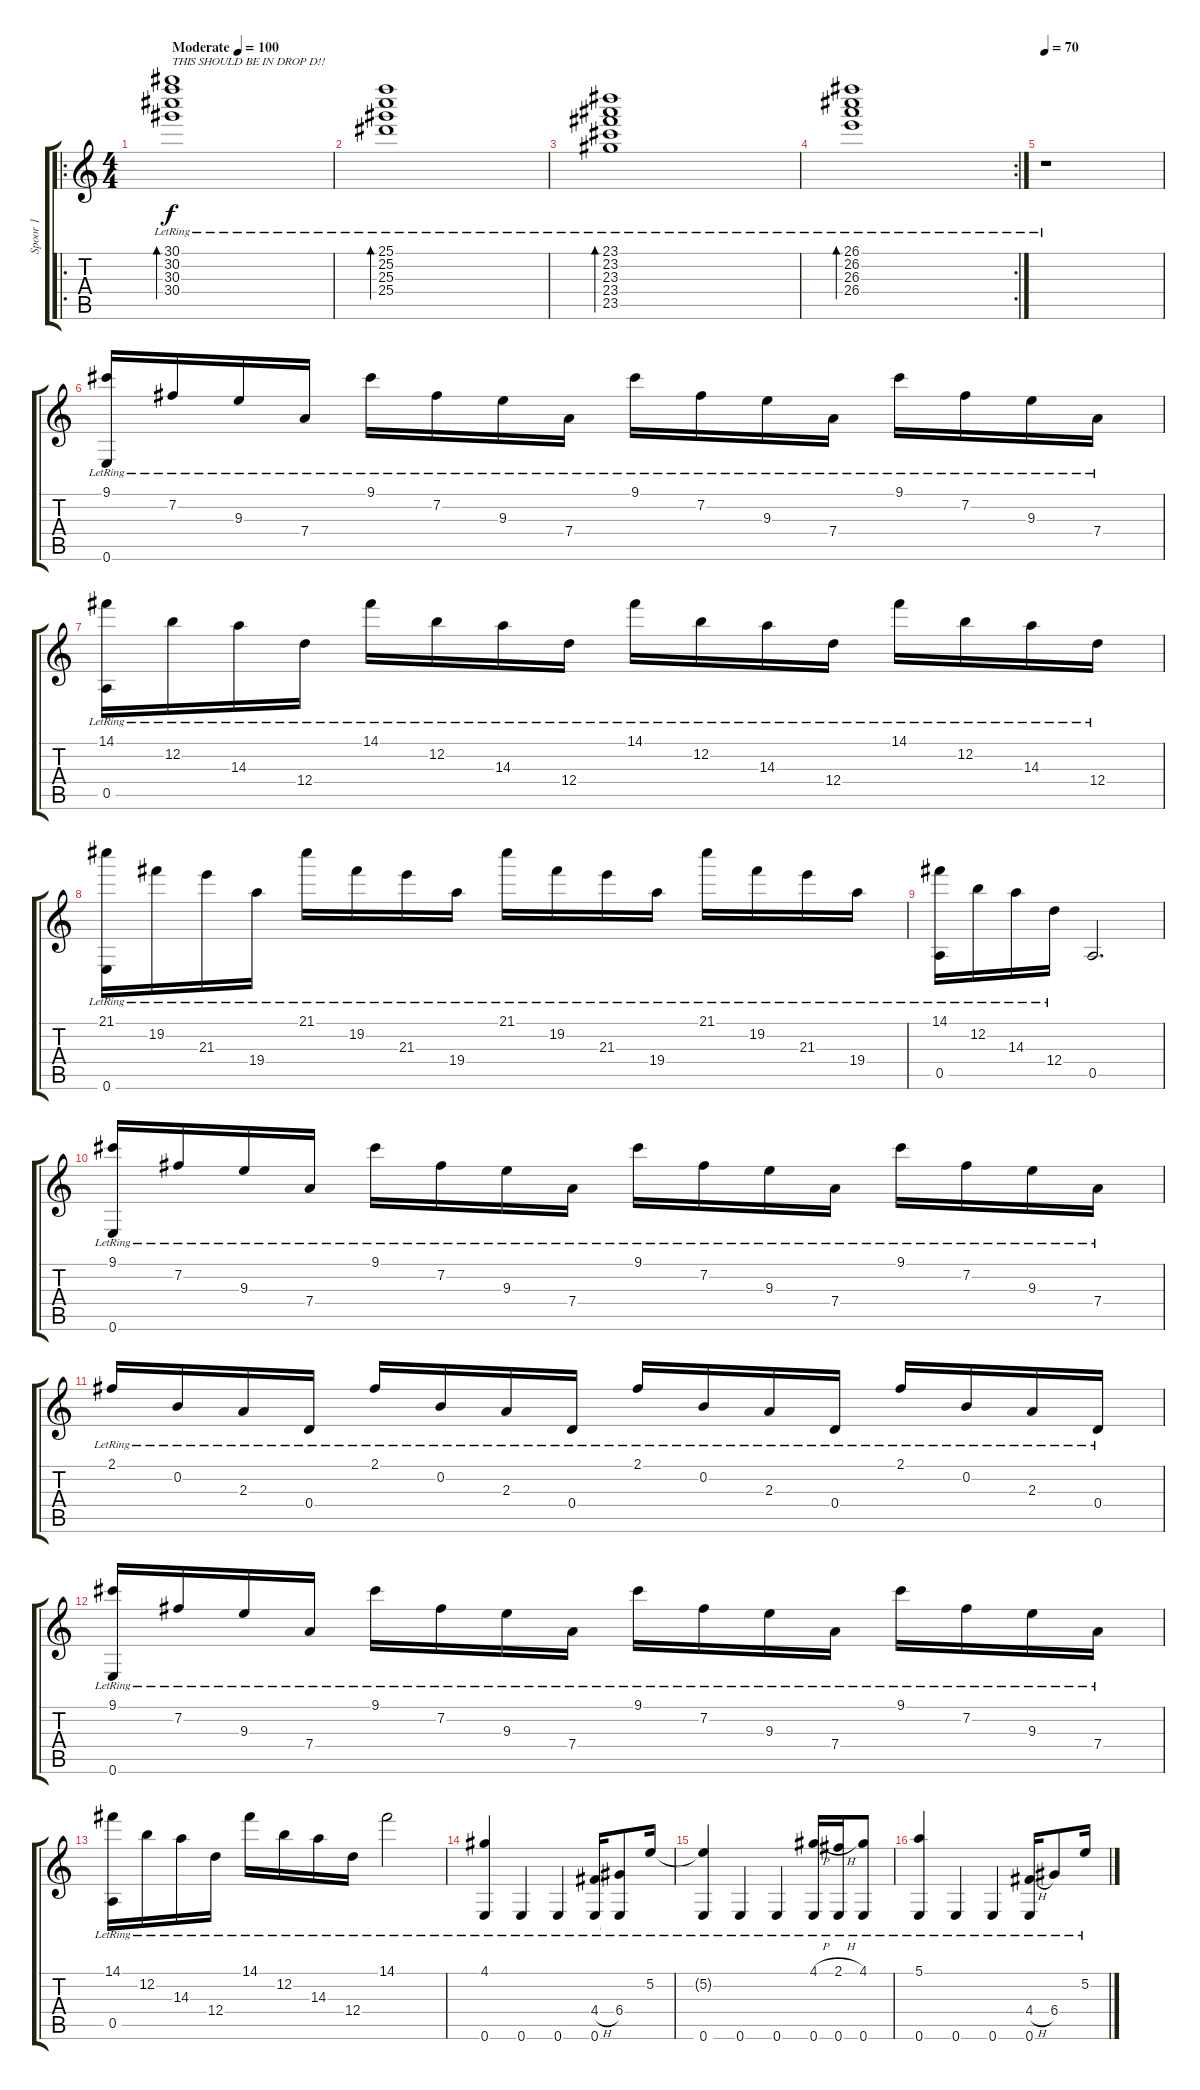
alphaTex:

\track ("Spoor 1" "Spoor 1") {instrument electricguitarjazz}
\staff {score tabs}
\tuning (E4 B3 G3 D3 A2 E2) {hide}
\ro
\ts (4 4)
\tempo (100 "Moderate")
\clef g2
\ks c
(30.1{lr} 30.2{lr} 30.3{lr} 30.4{lr}).1{bd 480 txt "THIS SHOULD BE IN DROP D!! " dy f instrument electricguitarjazz} |
(25.1{lr} 25.2{lr} 25.3{lr} 25.4{lr}).1{bd 480} |
(23.1{lr} 23.2{lr} 23.3{lr} 23.4{lr} 23.5).1{bd 480} |
\rc 2
(26.1{lr} 26.2{lr} 26.3{lr} 26.4{lr}).1{bd 480} |
\tempo 70
r.1 |
(9.1{lr} 0.6{lr}).16 7.2{lr}.16 9.3{lr}.16 7.4{lr}.16 9.1{lr}.16 7.2{lr}.16 9.3{lr}.16 7.4{lr}.16 9.1{lr}.16 7.2{lr}.16 9.3{lr}.16 7.4{lr}.16 9.1{lr}.16 7.2{lr}.16 9.3{lr}.16 7.4{lr}.16 |
(14.1{lr} 0.5{lr}).16 12.2{lr}.16 14.3{lr}.16 12.4{lr}.16 14.1{lr}.16 12.2{lr}.16 14.3{lr}.16 12.4{lr}.16 14.1{lr}.16 12.2{lr}.16 14.3{lr}.16 12.4{lr}.16 14.1{lr}.16 12.2{lr}.16 14.3{lr}.16 12.4{lr}.16 |
(21.1{lr} 0.6{lr}).16 19.2{lr}.16 21.3{lr}.16 19.4{lr}.16 21.1{lr}.16 19.2{lr}.16 21.3{lr}.16 19.4{lr}.16 21.1{lr}.16 19.2{lr}.16 21.3{lr}.16 19.4{lr}.16 21.1{lr}.16 19.2{lr}.16 21.3{lr}.16 19.4{lr}.16 |
(14.1{lr} 0.5{lr}).16 12.2{lr}.16 14.3{lr}.16 12.4{lr}.16 0.5.2{d} |
(9.1{lr} 0.6{lr}).16 7.2{lr}.16 9.3{lr}.16 7.4{lr}.16 9.1{lr}.16 7.2{lr}.16 9.3{lr}.16 7.4{lr}.16 9.1{lr}.16 7.2{lr}.16 9.3{lr}.16 7.4{lr}.16 9.1{lr}.16 7.2{lr}.16 9.3{lr}.16 7.4{lr}.16 |
2.1{lr}.16 0.2{lr}.16 2.3{lr}.16 0.4{lr}.16 2.1{lr}.16 0.2{lr}.16 2.3{lr}.16 0.4{lr}.16 2.1{lr}.16 0.2{lr}.16 2.3{lr}.16 0.4{lr}.16 2.1{lr}.16 0.2{lr}.16 2.3{lr}.16 0.4{lr}.16 |
(9.1{lr} 0.6{lr}).16 7.2{lr}.16 9.3{lr}.16 7.4{lr}.16 9.1{lr}.16 7.2{lr}.16 9.3{lr}.16 7.4{lr}.16 9.1{lr}.16 7.2{lr}.16 9.3{lr}.16 7.4{lr}.16 9.1{lr}.16 7.2{lr}.16 9.3{lr}.16 7.4{lr}.16 |
(14.1{lr} 0.5{lr}).16 12.2{lr}.16 14.3{lr}.16 12.4{lr}.16 14.1{lr}.16 12.2{lr}.16 14.3{lr}.16 12.4{lr}.16 14.1{lr}.2 |
(4.1{lr} 0.6{lr}).4 0.6{lr}.4 0.6{lr}.4 (4.4{h lr} 0.6{lr}).16 (6.4{lr} 0.6{t}).8 5.2{lr}.16 |
(5.2{t} 0.6{lr}).4 0.6{lr}.4 0.6{lr}.4 (4.1{h lr} 0.6{lr}).16 (2.1{h lr} 0.6{lr}).16 (4.1{lr} 0.6{lr}).8 |
(5.1{lr} 0.6{lr}).4 0.6{lr}.4 0.6{lr}.4 (4.4{h lr} 0.6{lr}).16 6.4{lr}.8 5.2{lr}.16
